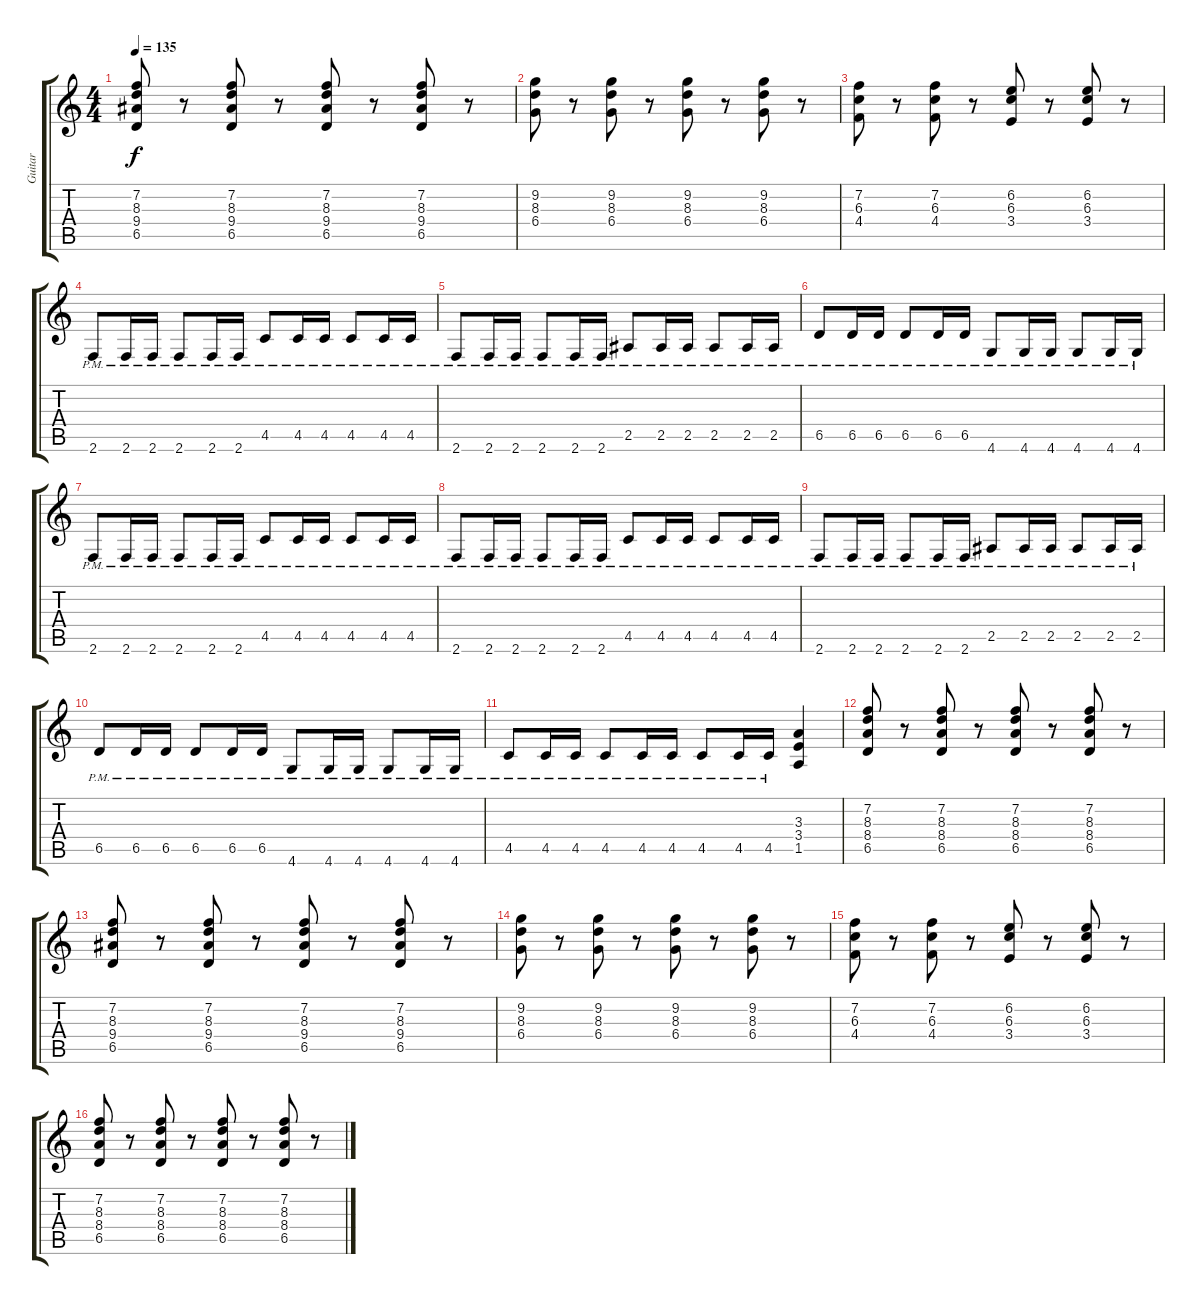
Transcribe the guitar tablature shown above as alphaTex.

\track ("Guitar" "Guitar") {instrument overdrivenguitar}
\staff {score tabs}
\tuning (Eb4 Bb3 Gb3 Db3 Ab2 Eb2) {hide}
\ts (4 4)
\tempo 135
\clef g2
\ks c
(7.2 8.3 9.4 6.5).8{dy f} r.8 (7.2 8.3 9.4 6.5).8 r.8 (7.2 8.3 9.4 6.5).8 r.8 (7.2 8.3 9.4 6.5).8 r.8 |
(9.2 8.3 6.4).8 r.8 (9.2 8.3 6.4).8 r.8 (9.2 8.3 6.4).8 r.8 (9.2 8.3 6.4).8 r.8 |
(7.2 6.3 4.4).8 r.8 (7.2 6.3 4.4).8 r.8 (6.2 6.3 3.4).8 r.8 (6.2 6.3 3.4).8 r.8 |
2.6{pm}.8 2.6{pm}.16 2.6{pm}.16 2.6{pm}.8 2.6{pm}.16 2.6{pm}.16 4.5{pm}.8 4.5{pm}.16 4.5{pm}.16 4.5{pm}.8 4.5{pm}.16 4.5{pm}.16 |
2.6{pm}.8 2.6{pm}.16 2.6{pm}.16 2.6{pm}.8 2.6{pm}.16 2.6{pm}.16 2.5{pm}.8 2.5{pm}.16 2.5{pm}.16 2.5{pm}.8 2.5{pm}.16 2.5{pm}.16 |
6.5{pm}.8 6.5{pm}.16 6.5{pm}.16 6.5{pm}.8 6.5{pm}.16 6.5{pm}.16 4.6{pm}.8 4.6{pm}.16 4.6{pm}.16 4.6{pm}.8 4.6{pm}.16 4.6{pm}.16 |
2.6{pm}.8 2.6{pm}.16 2.6{pm}.16 2.6{pm}.8 2.6{pm}.16 2.6{pm}.16 4.5{pm}.8 4.5{pm}.16 4.5{pm}.16 4.5{pm}.8 4.5{pm}.16 4.5{pm}.16 |
2.6{pm}.8 2.6{pm}.16 2.6{pm}.16 2.6{pm}.8 2.6{pm}.16 2.6{pm}.16 4.5{pm}.8 4.5{pm}.16 4.5{pm}.16 4.5{pm}.8 4.5{pm}.16 4.5{pm}.16 |
2.6{pm}.8 2.6{pm}.16 2.6{pm}.16 2.6{pm}.8 2.6{pm}.16 2.6{pm}.16 2.5{pm}.8 2.5{pm}.16 2.5{pm}.16 2.5{pm}.8 2.5{pm}.16 2.5{pm}.16 |
6.5{pm}.8 6.5{pm}.16 6.5{pm}.16 6.5{pm}.8 6.5{pm}.16 6.5{pm}.16 4.6{pm}.8 4.6{pm}.16 4.6{pm}.16 4.6{pm}.8 4.6{pm}.16 4.6{pm}.16 |
4.5{pm}.8 4.5{pm}.16 4.5{pm}.16 4.5{pm}.8 4.5{pm}.16 4.5{pm}.16 4.5{pm}.8 4.5{pm}.16 4.5{pm}.16 (3.3 3.4 1.5).4 |
(7.2 8.3 8.4 6.5).8 r.8 (7.2 8.3 8.4 6.5).8 r.8 (7.2 8.3 8.4 6.5).8 r.8 (7.2 8.3 8.4 6.5).8 r.8 |
(7.2 8.3 9.4 6.5).8 r.8 (7.2 8.3 9.4 6.5).8 r.8 (7.2 8.3 9.4 6.5).8 r.8 (7.2 8.3 9.4 6.5).8 r.8 |
(9.2 8.3 6.4).8 r.8 (9.2 8.3 6.4).8 r.8 (9.2 8.3 6.4).8 r.8 (9.2 8.3 6.4).8 r.8 |
(7.2 6.3 4.4).8 r.8 (7.2 6.3 4.4).8 r.8 (6.2 6.3 3.4).8 r.8 (6.2 6.3 3.4).8 r.8 |
(7.2 8.3 8.4 6.5).8 r.8 (7.2 8.3 8.4 6.5).8 r.8 (7.2 8.3 8.4 6.5).8 r.8 (7.2 8.3 8.4 6.5).8 r.8
